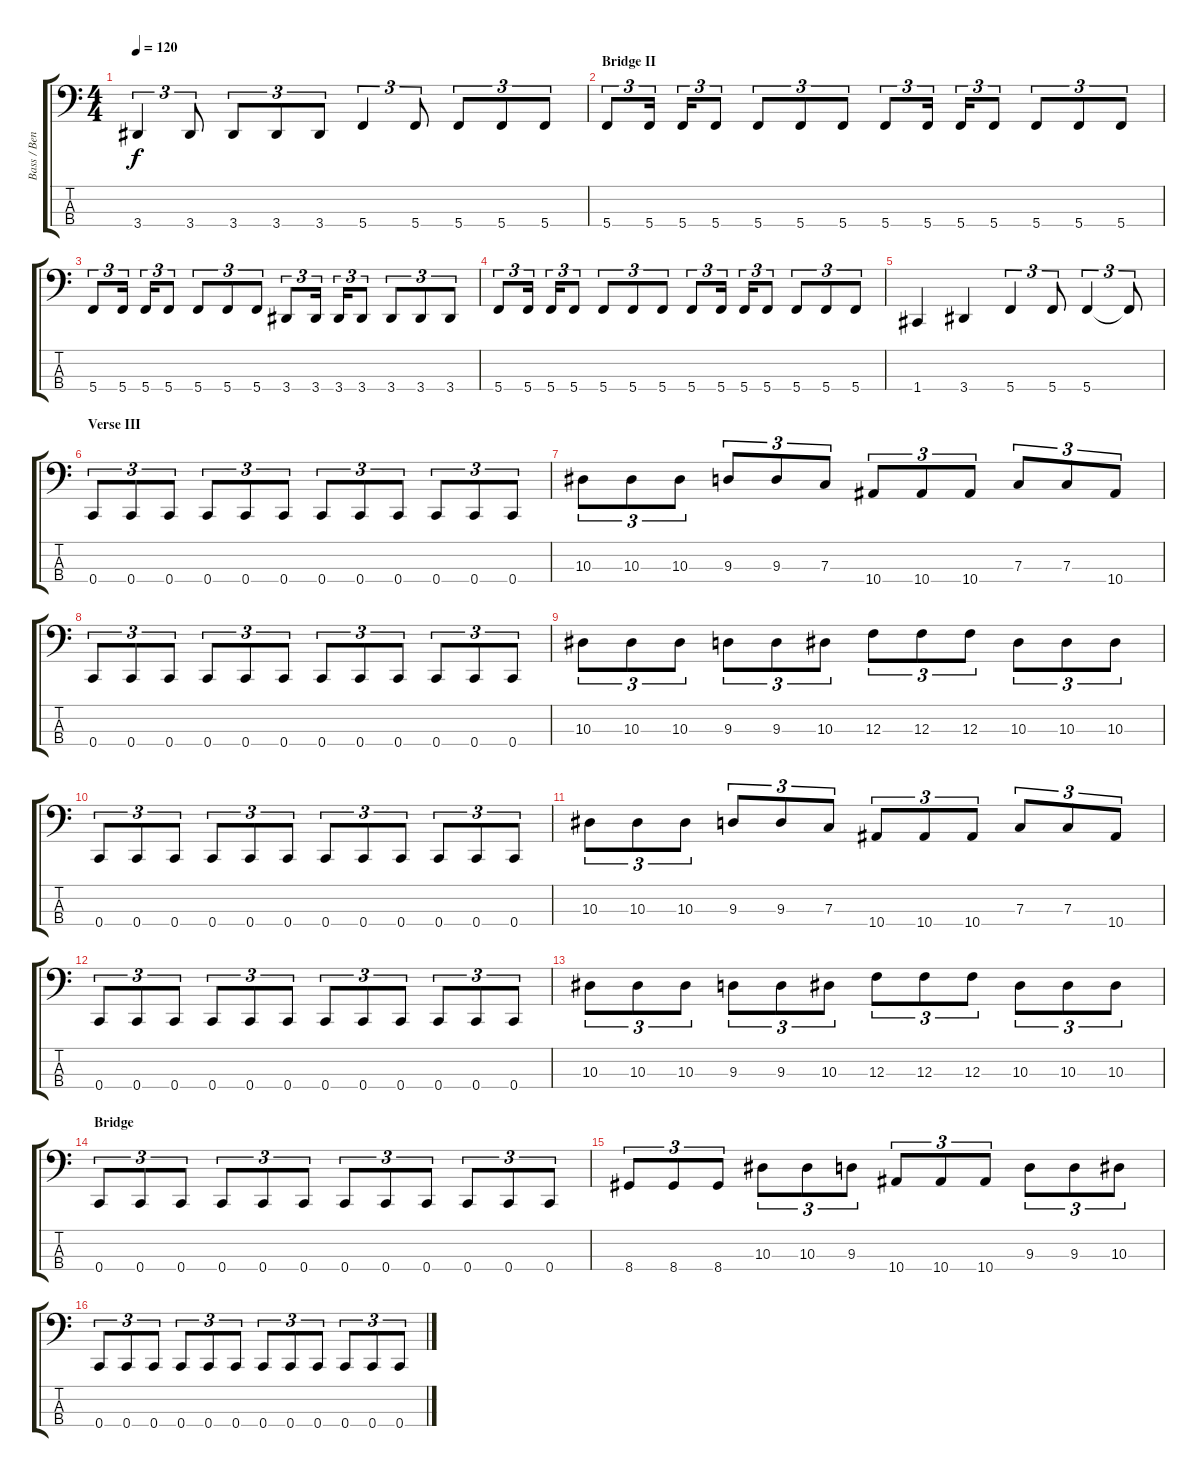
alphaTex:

\track ("Bass / Ben" "Bass / Ben") {instrument electricbassfinger}
\staff {score tabs}
\tuning (Eb2 Bb1 F1 C1) {hide}
\ts (4 4)
\tempo 120
\clef f4
\ks c
3.4.4{tu (3 2) dy f} 3.4.8{tu (3 2)} 3.4.8{tu (3 2)} 3.4.8{tu (3 2)} 3.4.8{tu (3 2)} 5.4.4{tu (3 2)} 5.4.8{tu (3 2)} 5.4.8{tu (3 2)} 5.4.8{tu (3 2)} 5.4.8{tu (3 2)} |
\section ("" "Bridge II")
5.4.8{tu (3 2)} 5.4.16{tu (3 2)} 5.4.16{tu (3 2)} 5.4.8{tu (3 2)} 5.4.8{tu (3 2)} 5.4.8{tu (3 2)} 5.4.8{tu (3 2)} 5.4.8{tu (3 2)} 5.4.16{tu (3 2)} 5.4.16{tu (3 2)} 5.4.8{tu (3 2)} 5.4.8{tu (3 2)} 5.4.8{tu (3 2)} 5.4.8{tu (3 2)} |
5.4.8{tu (3 2)} 5.4.16{tu (3 2)} 5.4.16{tu (3 2)} 5.4.8{tu (3 2)} 5.4.8{tu (3 2)} 5.4.8{tu (3 2)} 5.4.8{tu (3 2)} 3.4.8{tu (3 2)} 3.4.16{tu (3 2)} 3.4.16{tu (3 2)} 3.4.8{tu (3 2)} 3.4.8{tu (3 2)} 3.4.8{tu (3 2)} 3.4.8{tu (3 2)} |
5.4.8{tu (3 2)} 5.4.16{tu (3 2)} 5.4.16{tu (3 2)} 5.4.8{tu (3 2)} 5.4.8{tu (3 2)} 5.4.8{tu (3 2)} 5.4.8{tu (3 2)} 5.4.8{tu (3 2)} 5.4.16{tu (3 2)} 5.4.16{tu (3 2)} 5.4.8{tu (3 2)} 5.4.8{tu (3 2)} 5.4.8{tu (3 2)} 5.4.8{tu (3 2)} |
1.4.4 3.4.4 5.4.4{tu (3 2)} 5.4.8{tu (3 2)} 5.4.4{tu (3 2)} 5.4{t}.8{tu (3 2)} |
\section ("" "Verse III")
0.4.8{tu (3 2)} 0.4.8{tu (3 2)} 0.4.8{tu (3 2)} 0.4.8{tu (3 2)} 0.4.8{tu (3 2)} 0.4.8{tu (3 2)} 0.4.8{tu (3 2)} 0.4.8{tu (3 2)} 0.4.8{tu (3 2)} 0.4.8{tu (3 2)} 0.4.8{tu (3 2)} 0.4.8{tu (3 2)} |
10.3.8{tu (3 2)} 10.3.8{tu (3 2)} 10.3.8{tu (3 2)} 9.3.8{tu (3 2)} 9.3.8{tu (3 2)} 7.3.8{tu (3 2)} 10.4.8{tu (3 2)} 10.4.8{tu (3 2)} 10.4.8{tu (3 2)} 7.3.8{tu (3 2)} 7.3.8{tu (3 2)} 10.4.8{tu (3 2)} |
0.4.8{tu (3 2)} 0.4.8{tu (3 2)} 0.4.8{tu (3 2)} 0.4.8{tu (3 2)} 0.4.8{tu (3 2)} 0.4.8{tu (3 2)} 0.4.8{tu (3 2)} 0.4.8{tu (3 2)} 0.4.8{tu (3 2)} 0.4.8{tu (3 2)} 0.4.8{tu (3 2)} 0.4.8{tu (3 2)} |
10.3.8{tu (3 2)} 10.3.8{tu (3 2)} 10.3.8{tu (3 2)} 9.3.8{tu (3 2)} 9.3.8{tu (3 2)} 10.3.8{tu (3 2)} 12.3.8{tu (3 2)} 12.3.8{tu (3 2)} 12.3.8{tu (3 2)} 10.3.8{tu (3 2)} 10.3.8{tu (3 2)} 10.3.8{tu (3 2)} |
0.4.8{tu (3 2)} 0.4.8{tu (3 2)} 0.4.8{tu (3 2)} 0.4.8{tu (3 2)} 0.4.8{tu (3 2)} 0.4.8{tu (3 2)} 0.4.8{tu (3 2)} 0.4.8{tu (3 2)} 0.4.8{tu (3 2)} 0.4.8{tu (3 2)} 0.4.8{tu (3 2)} 0.4.8{tu (3 2)} |
10.3.8{tu (3 2)} 10.3.8{tu (3 2)} 10.3.8{tu (3 2)} 9.3.8{tu (3 2)} 9.3.8{tu (3 2)} 7.3.8{tu (3 2)} 10.4.8{tu (3 2)} 10.4.8{tu (3 2)} 10.4.8{tu (3 2)} 7.3.8{tu (3 2)} 7.3.8{tu (3 2)} 10.4.8{tu (3 2)} |
0.4.8{tu (3 2)} 0.4.8{tu (3 2)} 0.4.8{tu (3 2)} 0.4.8{tu (3 2)} 0.4.8{tu (3 2)} 0.4.8{tu (3 2)} 0.4.8{tu (3 2)} 0.4.8{tu (3 2)} 0.4.8{tu (3 2)} 0.4.8{tu (3 2)} 0.4.8{tu (3 2)} 0.4.8{tu (3 2)} |
10.3.8{tu (3 2)} 10.3.8{tu (3 2)} 10.3.8{tu (3 2)} 9.3.8{tu (3 2)} 9.3.8{tu (3 2)} 10.3.8{tu (3 2)} 12.3.8{tu (3 2)} 12.3.8{tu (3 2)} 12.3.8{tu (3 2)} 10.3.8{tu (3 2)} 10.3.8{tu (3 2)} 10.3.8{tu (3 2)} |
\section ("" "Bridge")
0.4.8{tu (3 2)} 0.4.8{tu (3 2)} 0.4.8{tu (3 2)} 0.4.8{tu (3 2)} 0.4.8{tu (3 2)} 0.4.8{tu (3 2)} 0.4.8{tu (3 2)} 0.4.8{tu (3 2)} 0.4.8{tu (3 2)} 0.4.8{tu (3 2)} 0.4.8{tu (3 2)} 0.4.8{tu (3 2)} |
8.4.8{tu (3 2)} 8.4.8{tu (3 2)} 8.4.8{tu (3 2)} 10.3.8{tu (3 2)} 10.3.8{tu (3 2)} 9.3.8{tu (3 2)} 10.4.8{tu (3 2)} 10.4.8{tu (3 2)} 10.4.8{tu (3 2)} 9.3.8{tu (3 2)} 9.3.8{tu (3 2)} 10.3.8{tu (3 2)} |
0.4.8{tu (3 2)} 0.4.8{tu (3 2)} 0.4.8{tu (3 2)} 0.4.8{tu (3 2)} 0.4.8{tu (3 2)} 0.4.8{tu (3 2)} 0.4.8{tu (3 2)} 0.4.8{tu (3 2)} 0.4.8{tu (3 2)} 0.4.8{tu (3 2)} 0.4.8{tu (3 2)} 0.4.8{tu (3 2)}
